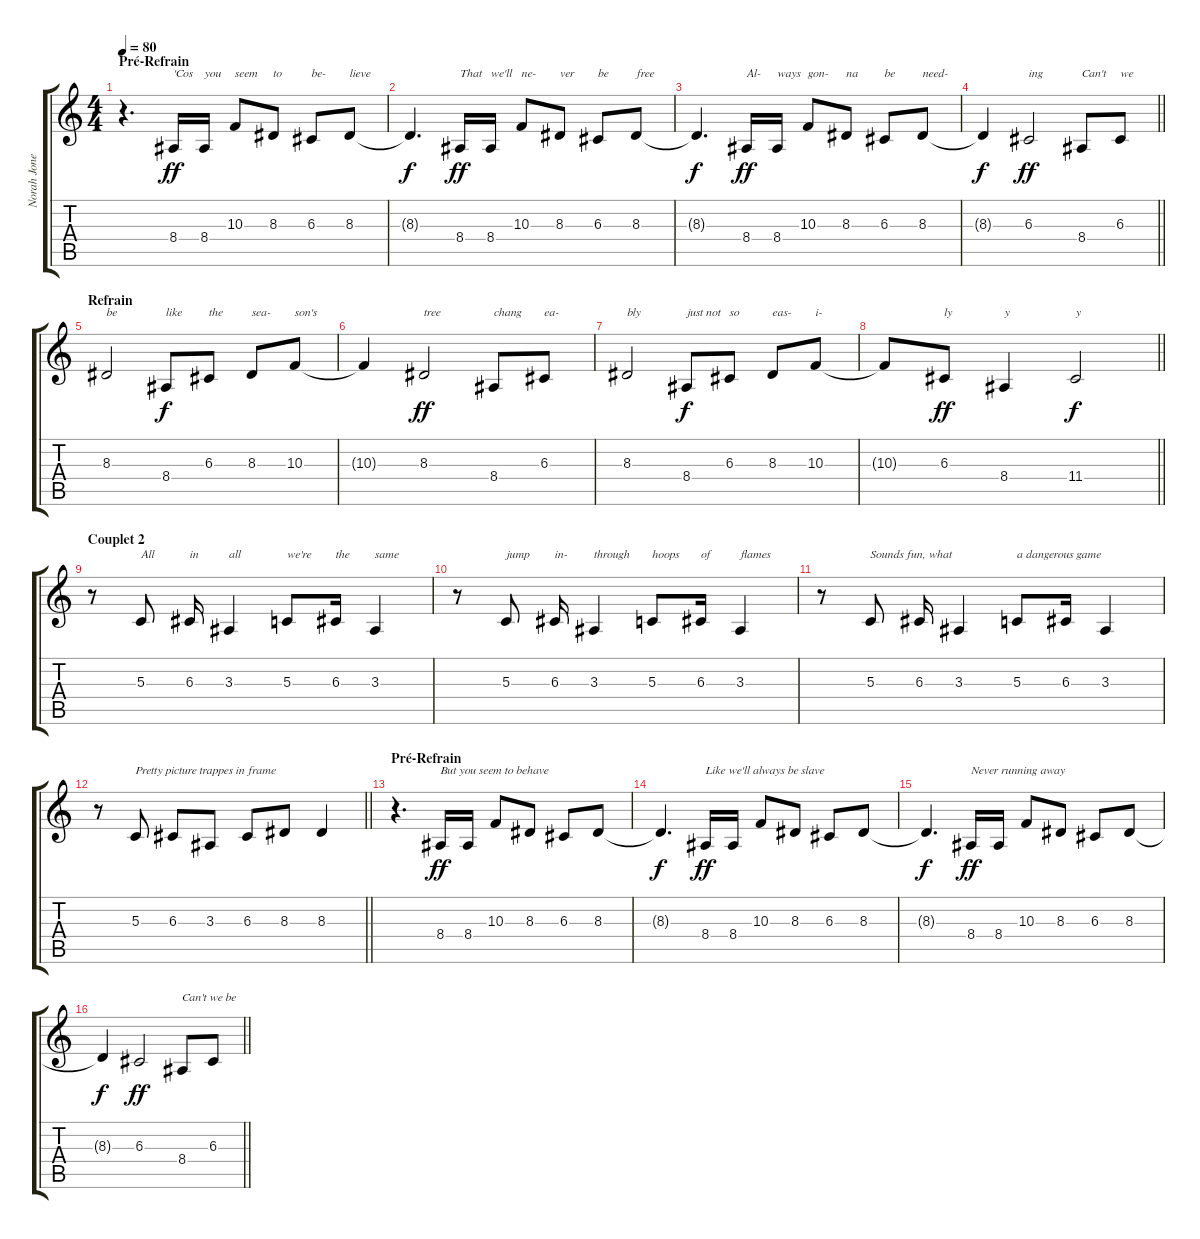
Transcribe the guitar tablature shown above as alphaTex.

\track ("Norah Jones" "Norah Jone") {instrument clarinet}
\staff {score tabs}
\tuning (E4 B3 G3 D3 A2 E2) {hide}
\ts (4 4)
\section ("" "Pré-Refrain")
\tempo 80
\clef g2
\ks c
r.4{d dy f} 8.4.16{txt "'Cos" dy ff} 8.4.16{txt "you"} 10.3.8{txt "seem"} 8.3.8{txt "to"} 6.3.8{txt "be-"} 8.3.8{txt "lieve"} |
8.3{t}.4{d dy f} 8.4.16{txt "That" dy ff} 8.4.16{txt "we'll"} 10.3.8{txt "ne-"} 8.3.8{txt "ver"} 6.3.8{txt "be"} 8.3.8{txt "free"} |
8.3{t}.4{d dy f} 8.4.16{txt "Al-" dy ff} 8.4.16{txt "ways"} 10.3.8{txt "gon-"} 8.3.8{txt "na"} 6.3.8{txt "be"} 8.3.8{txt "need-"} |
\barLineRight lightlight
8.3{t}.4{dy f} 6.3.2{txt "ing" dy ff} 8.4.8{txt "Can't"} 6.3.8{txt "we"} |
\section ("" "Refrain")
8.3.2{txt "be"} 8.4.8{txt "like" dy f} 6.3.8{txt "the"} 8.3.8{txt "sea-"} 10.3.8{txt "son's"} |
10.3{t}.4 8.3.2{txt "tree" dy ff} 8.4.8{txt "chang"} 6.3.8{txt "ea-"} |
8.3.2{txt "bly"} 8.4.8{txt "just not" dy f} 6.3.8{txt "so"} 8.3.8{txt "eas-"} 10.3.8{txt "i-"} |
\barLineRight lightlight
10.3{t}.8 6.3.8{txt "ly" dy ff} 8.4.4{txt "y"} 11.4.2{txt "y" dy f} |
\section ("" "Couplet 2")
r.8 5.3.8{txt "All"} 6.3.16{txt "in"} 3.3.4{txt "all"} 5.3.8{txt "we're"} 6.3.16{txt "the"} 3.3.4{txt "same"} |
r.8 5.3.8{txt "jump"} 6.3.16{txt "in-"} 3.3.4{txt "through"} 5.3.8{txt "hoops"} 6.3.16{txt "of"} 3.3.4{txt "flames"} |
r.8 5.3.8{txt "Sounds fun, what"} 6.3.16 3.3.4 5.3.8{txt "a dangerous game"} 6.3.16 3.3.4 |
\barLineRight lightlight
r.8 5.3.8{txt "Pretty picture trappes in frame"} 6.3.8 3.3.8 6.3.8 8.3.8 8.3.4 |
\section ("" "Pré-Refrain")
r.4{d} 8.4.16{txt "But you seem to behave" dy ff} 8.4.16 10.3.8 8.3.8 6.3.8 8.3.8 |
8.3{t}.4{d dy f} 8.4.16{txt "Like we'll always be slave" dy ff} 8.4.16 10.3.8 8.3.8 6.3.8 8.3.8 |
8.3{t}.4{d dy f} 8.4.16{txt "Never running away" dy ff} 8.4.16 10.3.8 8.3.8 6.3.8 8.3.8 |
\barLineRight lightlight
8.3{t}.4{dy f} 6.3.2{dy ff} 8.4.8{txt "Can't we be"} 6.3.8
